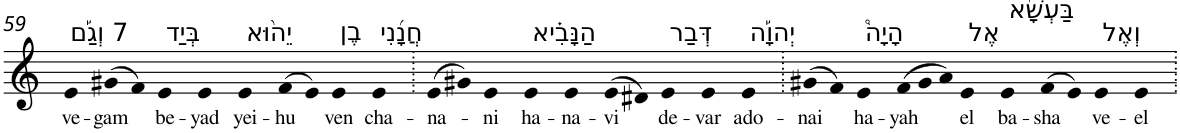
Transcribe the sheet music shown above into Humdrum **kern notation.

**kern	**text
*part1	*part1
*staff1	*staff1
*I"Piano	*
*I'Pno	*
!!LO:PB:g=z
*clefG2	*
*k[]	*
=59	=59
!LO:TX:a:t=7 וְגַ֡ם	!
!	!LO:LY:b
4e	ve-
!	!LO:LY:b
(>8g#X	-gam
8f)	.
!LO:TX:a:t=בְּיַד	!
!	!LO:LY:b
4e	be-
!	!LO:LY:b
4e	-yad
!LO:TX:a:t=יֵה֨וּא	!
!	!LO:LY:b
4e	yei-
!	!LO:LY:b
(>8f	-hu
8e)	.
!LO:TX:a:t=בֶן	!
!	!LO:LY:b
4e	ven
!LO:TX:a:t=חֲנָ֜נִי	!
!	!LO:LY:b
4e	cha-
=60.	=60.
!	!LO:LY:b
(>8e	-na-
8g#X)	.
!	!LO:LY:b
4e	-ni
!LO:TX:a:t=הַנָּבִ֗יא	!
!	!LO:LY:b
4e	ha-
!	!LO:LY:b
4e	-na-
!	!LO:LY:b
(>8e	-vi
8d#X)	.
!LO:TX:a:t=דְּבַר	!
!	!LO:LY:b
4e	de-
!	!LO:LY:b
4e	-var
!LO:TX:a:t=יְהוָ֡ה	!
!	!LO:LY:b
4e	ado-
=61.	=61.
!	!LO:LY:b
(>8g#X	-nai
8f)	.
!LO:TX:a:t=הָיָה֩	!
!	!LO:LY:b
4e	ha-
*Xtuplet	*
!	!LO:LY:b
(>12f	-yah
12g#	.
12a)	.
!LO:TX:a:t=אֶל	!
!	!LO:LY:b
4e	el
!LO:TX:a:t=בַּעְשָׁ֨א	!
!	!LO:LY:b
4e	ba-
!	!LO:LY:b
(>8f	-sha
8e)	.
!LO:TX:a:t=וְאֶל	!
!	!LO:LY:b
4e	ve-
!	!LO:LY:b
4e	-el
=.	=.
*-	*-
